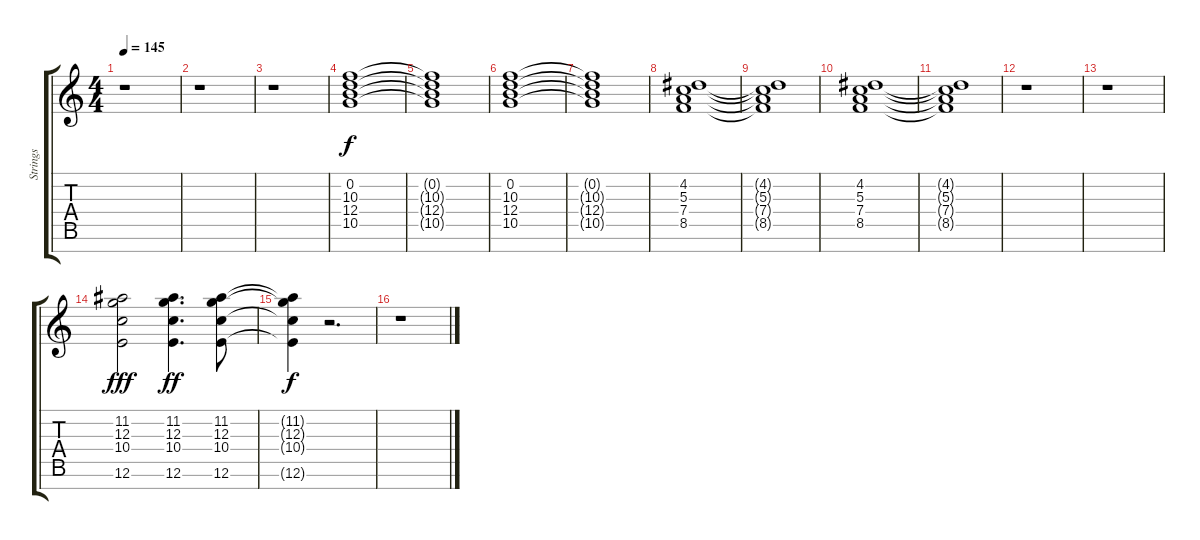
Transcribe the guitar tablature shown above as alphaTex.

\track ("Strings" "Strings") {instrument electricguitarclean}
\staff {score tabs}
\tuning (E4 B3 G3 D3 A2 E2 B1) {hide}
\ts (4 4)
\tempo 145
\clef g2
\ks c
r.1{dy f} |
r.1 |
r.1 |
(0.2 10.3 12.4 10.5).1 |
(0.2{t} 10.3{t} 12.4{t} 10.5{t}).1 |
(0.2 10.3 12.4 10.5).1 |
(0.2{t} 10.3{t} 12.4{t} 10.5{t}).1 |
(4.2 5.3 7.4 8.5).1 |
(4.2{t} 5.3{t} 7.4{t} 8.5{t}).1 |
(4.2 5.3 7.4 8.5).1 |
(4.2{t} 5.3{t} 7.4{t} 8.5{t}).1 |
r.1 |
r.1 |
(11.2 12.3 10.4 12.6).2{dy fff} (11.2 12.3 10.4 12.6).4{d dy ff} (11.2 12.3 10.4 12.6).8 |
(11.2{t} 12.3{t} 10.4{t} 12.6{t}).4{dy f} r.2{d} |
r.1
